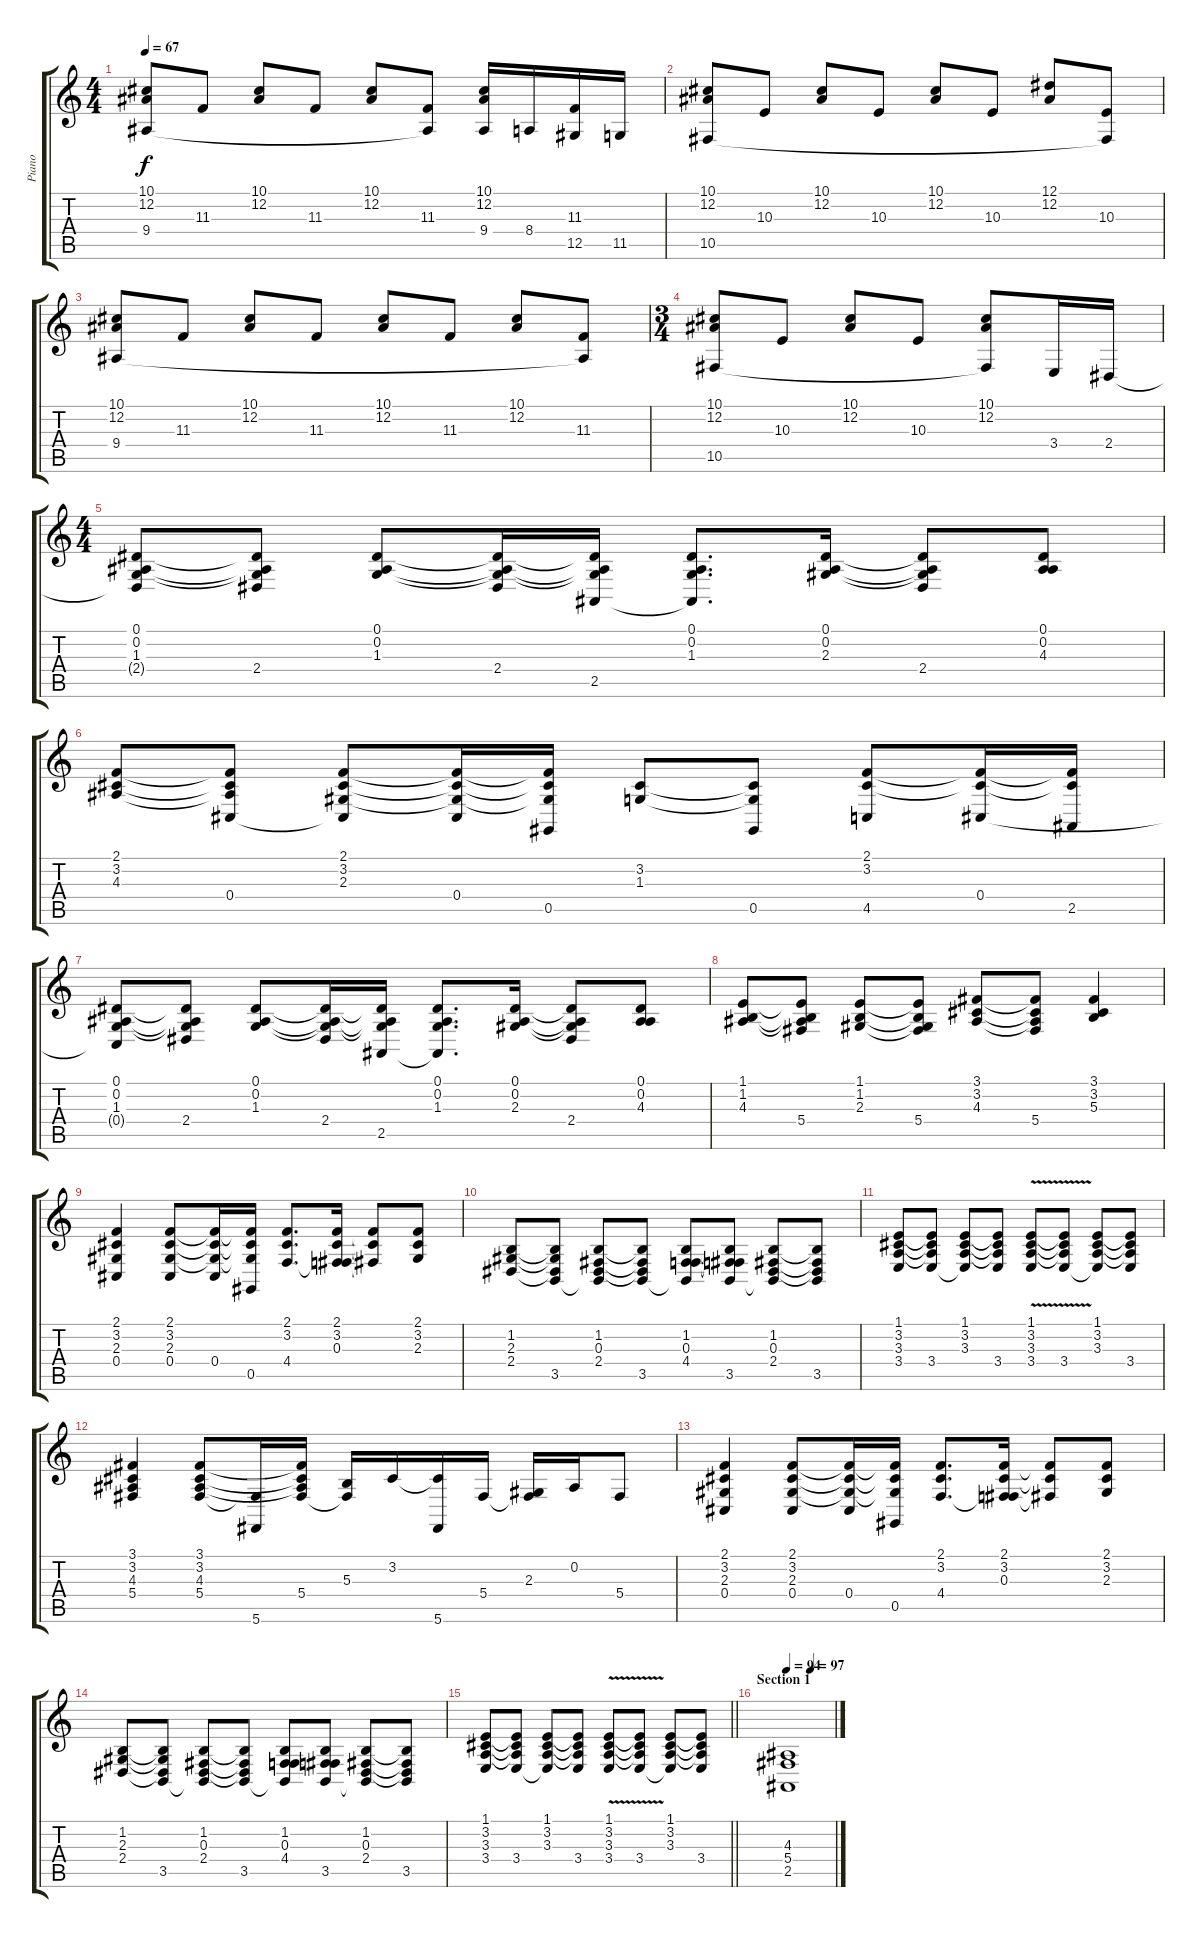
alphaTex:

\track ("Piano" "Piano") {instrument brightacousticpiano}
\staff {score tabs}
\tuning (Eb4 Bb3 Gb3 Db3 Ab2 Db2) {hide}
\ts (4 4)
\tempo 67
\clef g2
\ks c
(10.1 12.2 9.4).8{dy f} 11.3.8 (10.1 12.2).8 11.3.8 (10.1 12.2).8 (11.3 9.4{t}).8 (10.1 12.2 9.4).16 8.4.16 (11.3 12.5).16 11.5.16 |
(10.1 12.2 10.5).8 10.3.8 (10.1 12.2).8 10.3.8 (10.1 12.2).8 10.3.8 (12.1 12.2).8 (10.3 10.5{t}).8 |
(10.1 12.2 9.4).8 11.3.8 (10.1 12.2).8 11.3.8 (10.1 12.2).8 11.3.8 (10.1 12.2).8 (11.3 9.4{t}).8 |
\ts (3 4)
(10.1 12.2 10.5).8 10.3.8 (10.1 12.2).8 10.3.8 (10.1 12.2 10.5{t}).8 3.4.16 2.4.16 |
\ts (4 4)
(0.1 0.2 1.3 2.4{t}).8 (0.1{t} 0.2{t} 1.3{t} 2.4).8 (0.1 0.2 1.3).8 (0.1{t} 0.2{t} 1.3{t} 2.4).16 (0.1{t} 0.2{t} 1.3{t} 2.5).16 (0.1 0.2 1.3 2.5{t}).8{d} (0.1 0.2 2.3).16 (0.1{t} 0.2{t} 2.3{t} 2.4).8 (0.1 0.2 4.3).8 |
(2.1 3.2 4.3).8 (2.1{t} 3.2{t} 4.3{t} 0.4).8 (2.1 3.2 2.3 0.4{t}).8 (2.1{t} 3.2{t} 2.3{t} 0.4).16 (2.1{t} 3.2{t} 2.3{t} 0.5).16 (3.2 1.3).8 (3.2{t} 1.3{t} 0.5).8 (2.1 3.2 4.5).8 (2.1{t} 3.2{t} 0.4).16 (2.1{t} 3.2{t} 2.5).16 |
(0.1 0.2 1.3 0.4{t}).8 (0.1{t} 0.2{t} 1.3{t} 2.4).8 (0.1 0.2 1.3).8 (0.1{t} 0.2{t} 1.3{t} 2.4).16 (0.1{t} 0.2{t} 1.3{t} 2.5).16 (0.1 0.2 1.3 2.5{t}).8{d} (0.1 0.2 2.3).16 (0.1{t} 0.2{t} 2.3{t} 2.4).8 (0.1 0.2 4.3).8 |
(1.1 1.2 4.3).8 (1.1{t} 1.2{t} 4.3{t} 5.4).8 (1.1 1.2 2.3).8 (1.1{t} 1.2{t} 2.3{t} 5.4).8 (3.1 3.2 4.3).8 (3.1{t} 3.2{t} 4.3{t} 5.4).8 (3.1 3.2 5.3).4 |
(2.1 3.2 2.3 0.4).4 (2.1 3.2 2.3 0.4).8 (2.1{t} 3.2{t} 2.3{t} 0.4).16 (2.1{t} 3.2{t} 2.3{t} 0.5).16 (2.1 3.2 4.4).8{d} (2.1 3.2 0.3 4.4{t}).16 (2.1{t} 3.2{t} 0.3{t}).8 (2.1 3.2 2.3).8 |
(1.2 2.3 2.4).8 (1.2{t} 2.3{t} 2.4{t} 3.5).8 (1.2 0.3 2.4 3.5{t}).8 (1.2{t} 0.3{t} 2.4{t} 3.5).8 (1.2 0.3 4.4 3.5{t}).8 (1.2{t} 0.3{t} 4.4{t} 3.5).8 (1.2 0.3 2.4 3.5{t}).8 (1.2{t} 0.3{t} 2.4{t} 3.5).8 |
(1.1 3.2 3.3 3.4).8 (1.1{t} 3.2{t} 3.3{t} 3.4).8 (1.1 3.2 3.3 3.4{t}).8 (1.1{t} 3.2{t} 3.3{t} 3.4).8 (1.1{v} 3.2{v} 3.3{v} 3.4{v}).8 (1.1{t} 3.2{t} 3.3{t} 3.4).8 (1.1 3.2 3.3 3.4{t}).8 (1.1{t} 3.2{t} 3.3{t} 3.4).8 |
(3.1 3.2 4.3 5.4).4 (3.1 3.2 4.3 5.4).8 (5.4{t} 5.6).16 (3.1{t} 3.2{t} 4.3{t} 5.4).16 (5.3 5.4{t}).16 3.2.16 (3.2{t} 5.6).16 5.4.16 (2.3 5.4{t}).16 0.2.16 5.4.8 |
(2.1 3.2 2.3 0.4).4 (2.1 3.2 2.3 0.4).8 (2.1{t} 3.2{t} 2.3{t} 0.4).16 (2.1{t} 3.2{t} 2.3{t} 0.5).16 (2.1 3.2 4.4).8{d} (2.1 3.2 0.3 4.4{t}).16 (2.1{t} 3.2{t} 0.3{t}).8 (2.1 3.2 2.3).8 |
(1.2 2.3 2.4).8 (1.2{t} 2.3{t} 2.4{t} 3.5).8 (1.2 0.3 2.4 3.5{t}).8 (1.2{t} 0.3{t} 2.4{t} 3.5).8 (1.2 0.3 4.4 3.5{t}).8 (1.2{t} 0.3{t} 4.4{t} 3.5).8 (1.2 0.3 2.4 3.5{t}).8 (1.2{t} 0.3{t} 2.4{t} 3.5).8 |
\barLineRight lightlight
(1.1 3.2 3.3 3.4).8 (1.1{t} 3.2{t} 3.3{t} 3.4).8 (1.1 3.2 3.3 3.4{t}).8 (1.1{t} 3.2{t} 3.3{t} 3.4).8 (1.1{v} 3.2{v} 3.3{v} 3.4{v}).8 (1.1{t} 3.2{t} 3.3{t} 3.4).8 (1.1 3.2 3.3 3.4{t}).8 (1.1{t} 3.2{t} 3.3{t} 3.4).8 |
\section ("" "Section 1")
\tempo 104
\tempo 94
\tempo (97 0.5)
(4.3 5.4 2.5).1
